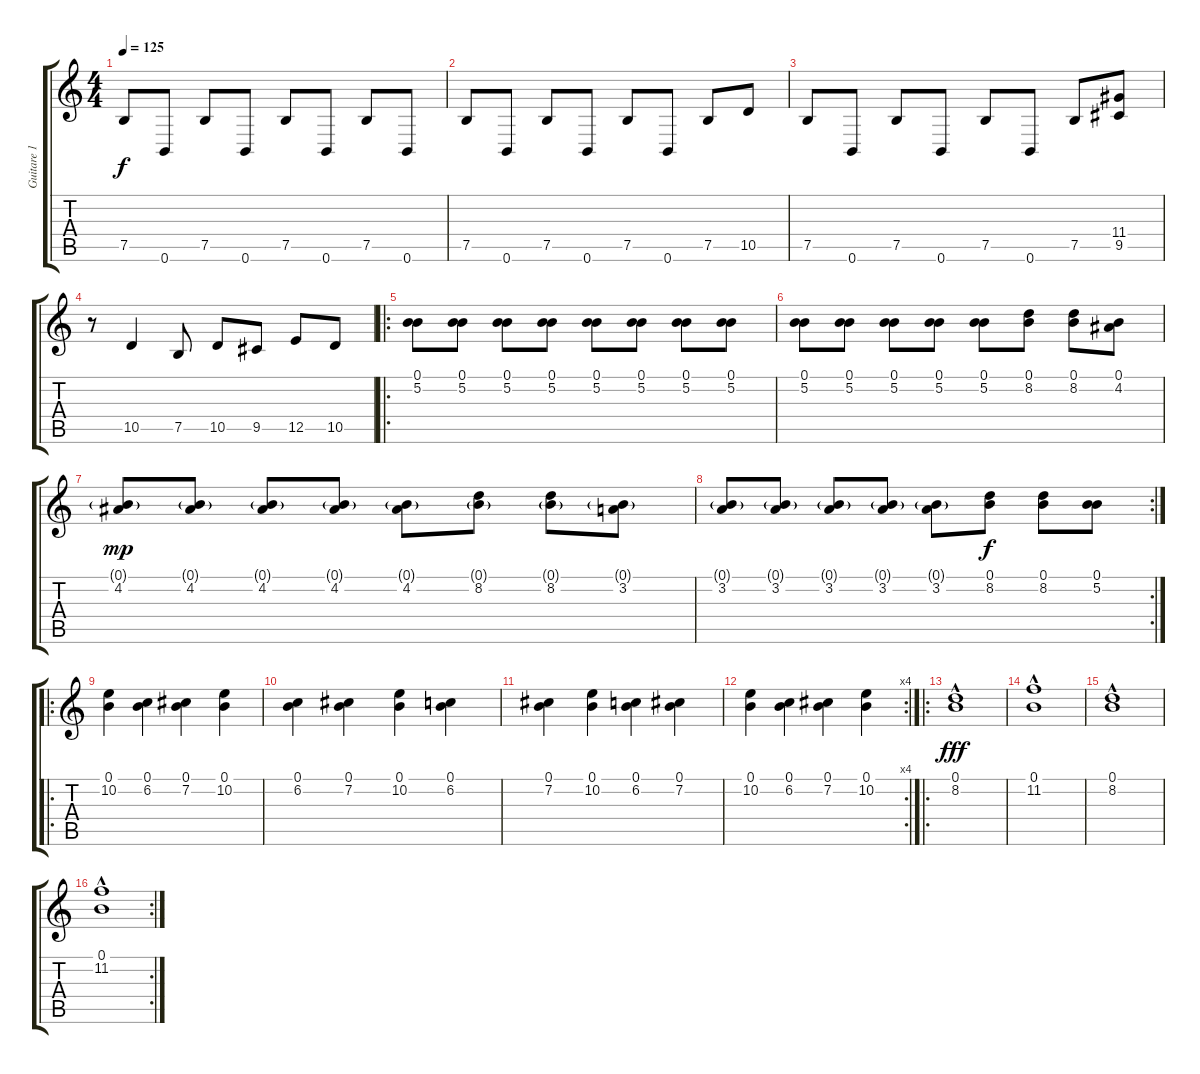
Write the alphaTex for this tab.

\track ("Guitare 1" "Guitare 1") {instrument distortionguitar}
\staff {score tabs}
\tuning (B3 Gb3 D3 A2 E2 B1) {hide}
\ts (4 4)
\tempo 125
\clef g2
\ks c
7.5.8{dy f} 0.6.8 7.5.8 0.6.8 7.5.8 0.6.8 7.5.8 0.6.8 |
7.5.8 0.6.8 7.5.8 0.6.8 7.5.8 0.6.8 7.5.8 10.5.8 |
7.5.8 0.6.8 7.5.8 0.6.8 7.5.8 0.6.8 7.5.8 (11.4 9.5).8 |
r.8 10.5.4 7.5.8 10.5.8 9.5.8 12.5.8 10.5.8 |
\ro
(0.1 5.2).8 (0.1 5.2).8 (0.1 5.2).8 (0.1 5.2).8 (0.1 5.2).8 (0.1 5.2).8 (0.1 5.2).8 (0.1 5.2).8 |
(0.1 5.2).8 (0.1 5.2).8 (0.1 5.2).8 (0.1 5.2).8 (0.1 5.2).8 (0.1 8.2).8 (0.1 8.2).8 (0.1 4.2).8 |
(0.1{g} 4.2).8{dy mp} (0.1{g} 4.2).8 (0.1{g} 4.2).8 (0.1{g} 4.2).8 (0.1{g} 4.2).8 (0.1{g} 8.2).8 (0.1{g} 8.2).8 (0.1{g} 3.2).8 |
\rc 2
(0.1{g} 3.2).8 (0.1{g} 3.2).8 (0.1{g} 3.2).8 (0.1{g} 3.2).8 (0.1{g} 3.2).8 (0.1 8.2).8{dy f} (0.1 8.2).8 (0.1 5.2).8 |
\ro
(0.1 10.2).4 (0.1 6.2).4 (0.1 7.2).4 (0.1 10.2).4 |
(0.1 6.2).4 (0.1 7.2).4 (0.1 10.2).4 (0.1 6.2).4 |
(0.1 7.2).4 (0.1 10.2).4 (0.1 6.2).4 (0.1 7.2).4 |
\rc 4
(0.1 10.2).4 (0.1 6.2).4 (0.1 7.2).4 (0.1 10.2).4 |
\ro
(0.1 8.2{hac}).1{dy fff} |
(0.1 11.2{hac}).1 |
(0.1 8.2{hac}).1 |
\rc 2
(0.1 11.2{hac}).1
